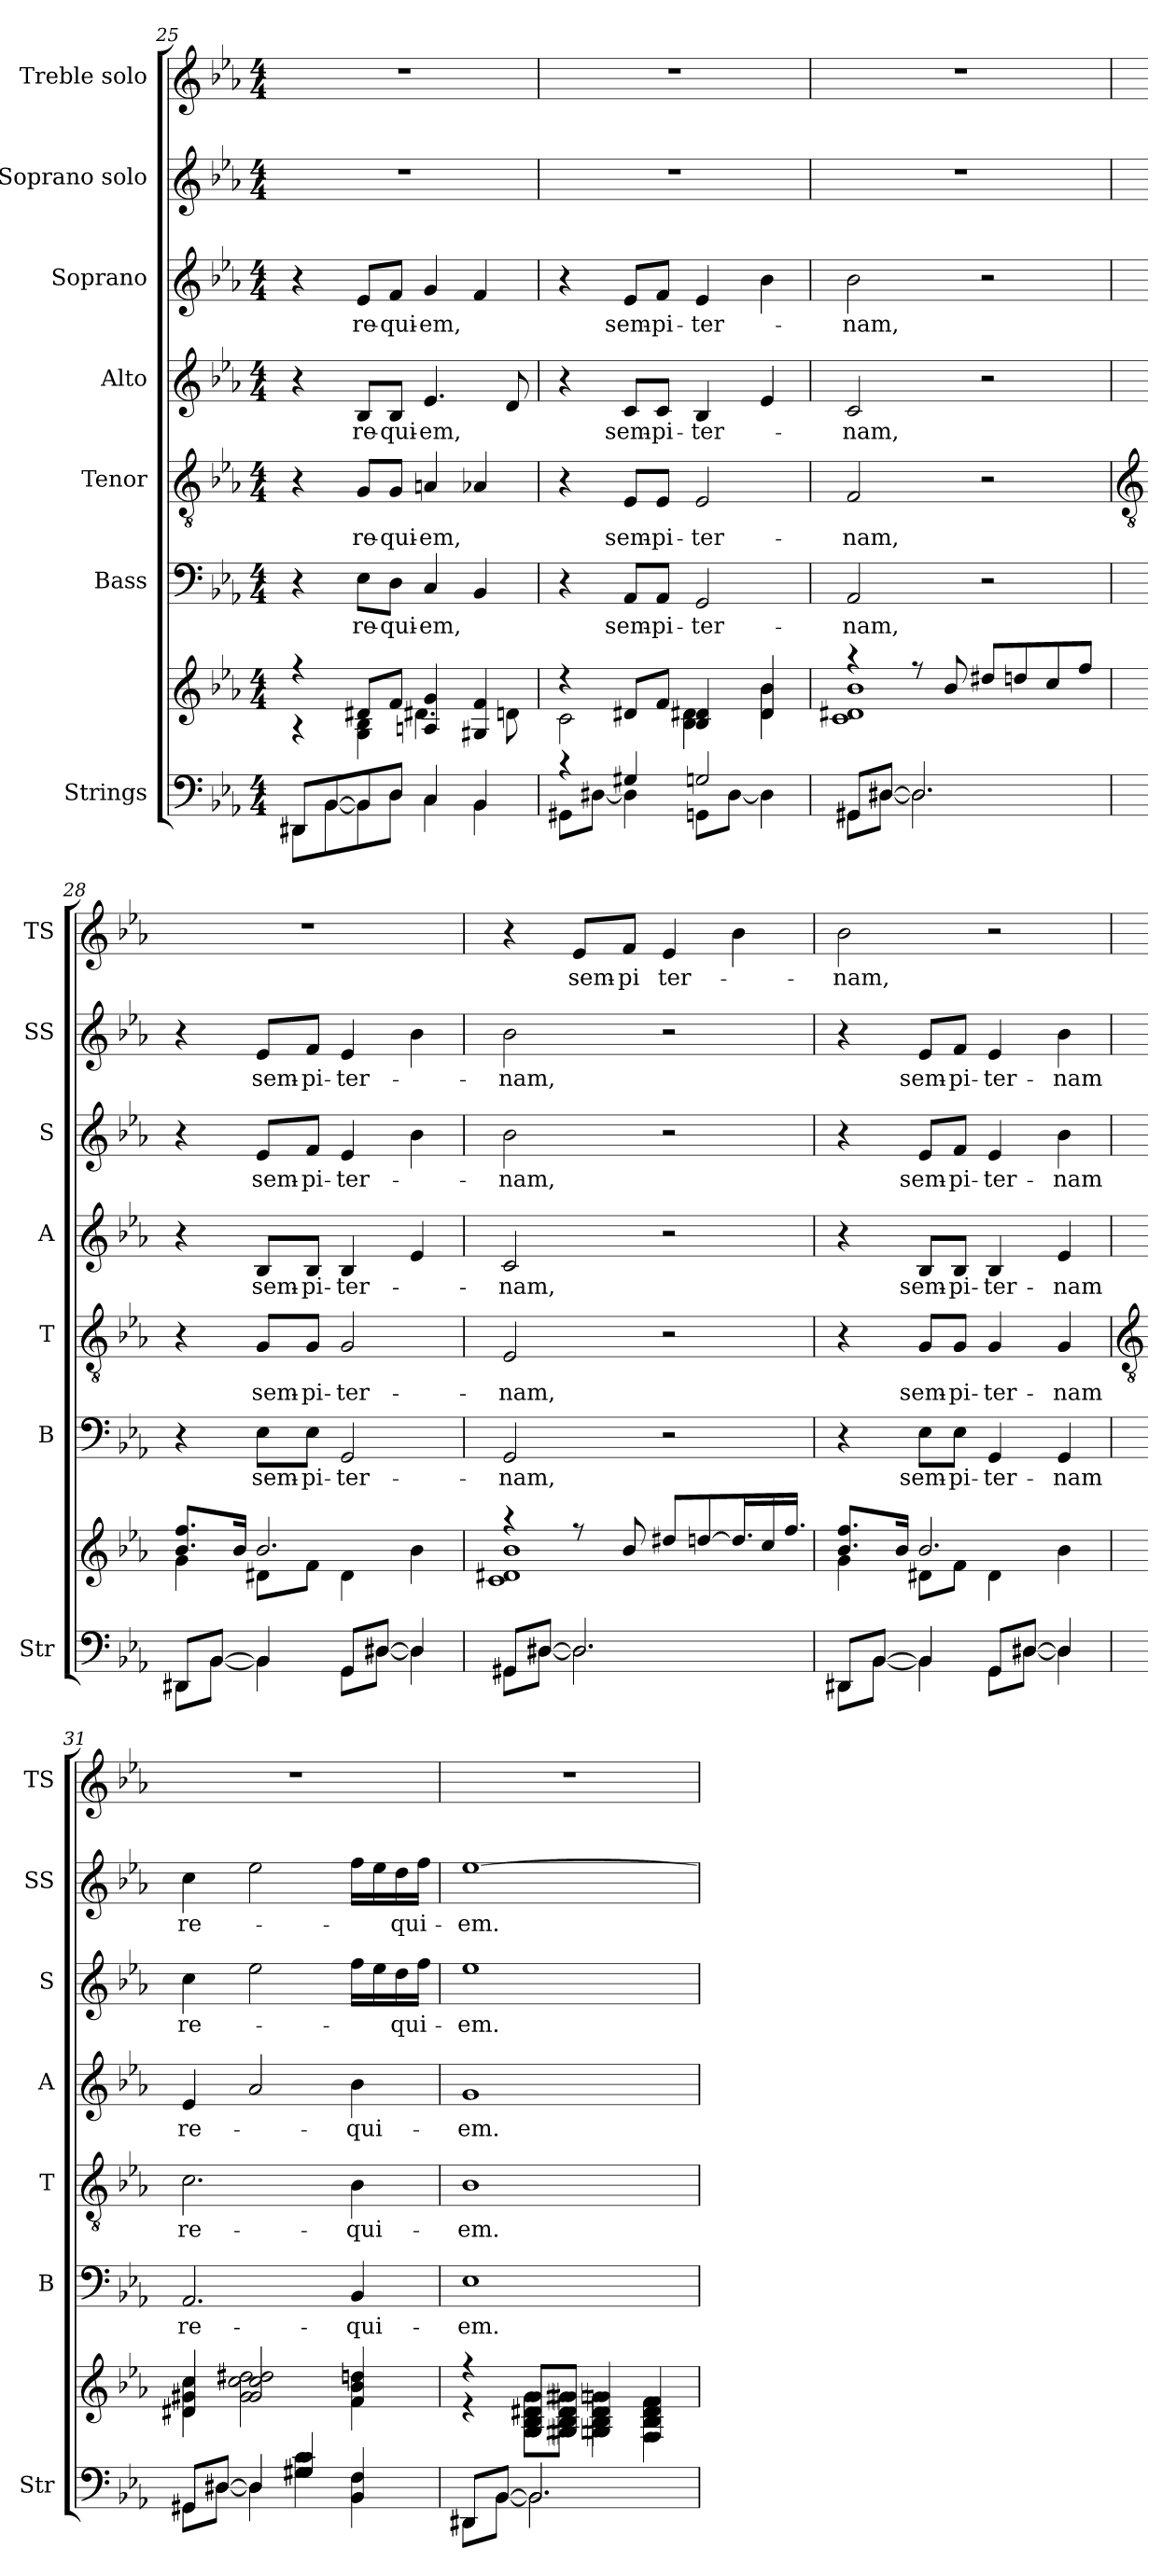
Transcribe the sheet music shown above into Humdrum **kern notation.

**kern	**kern	**kern	**text	**kern	**text	**kern	**text	**kern	**text	**kern	**text	**kern	**text
*part7	*part7	*part6	*part6	*part5	*part5	*part4	*part4	*part3	*part3	*part2	*part2	*part1	*part1
*staff8	*staff7	*staff6	*staff6	*staff5	*staff5	*staff4	*staff4	*staff3	*staff3	*staff2	*staff2	*staff1	*staff1
*I"Strings	*	*I"Bass	*	*I"Tenor	*	*I"Alto	*	*I"Soprano	*	*I"Soprano solo	*	*I"Treble solo	*
*I'Str	*	*I'B	*	*I'T	*	*I'A	*	*I'S	*	*I'SS	*	*I'TS	*
*clefF4	*clefG2	*clefF4	*	*clefGv2	*	*clefG2	*	*clefG2	*	*clefG2	*	*clefG2	*
*k[b-e-a-]	*k[b-e-a-]	*k[b-e-a-]	*	*k[b-e-a-]	*	*k[b-e-a-]	*	*k[b-e-a-]	*	*k[b-e-a-]	*	*k[b-e-a-]	*
*E-:	*E-:	*E-:	*	*E-:	*	*E-:	*	*E-:	*	*E-:	*	*E-:	*
*M4/4	*M4/4	*M4/4	*	*M4/4	*	*M4/4	*	*M4/4	*	*M4/4	*	*M4/4	*
=25	=25	=25	=25	=25	=25	=25	=25	=25	=25	=25	=25	=25	=25
*^	*^	*	*	*	*	*	*	*	*	*	*	*	*
8DD#X/L	8DD#X\L	4r	4r	4r	.	4r	.	4r	.	4r	.	1r	.	1r	.
[8BB-/	[8BB-\	.	.	.	.	.	.	.	.	.	.	.	.	.	.
!	!	!	!	!	!LO:LY:b	!	!LO:LY:b	!	!LO:LY:b	!	!LO:LY:b	!	!	!	!
8BB-/]	8BB-\]	8d#X/L	4G\ 4B-\	8E-L	re-	8GL	re-	8B-L	re-	8e-L	re-	.	.	.	.
!	!	!	!	!	!LO:LY:b	!	!LO:LY:b	!	!LO:LY:b	!	!LO:LY:b	!	!	!	!
8D/J	8D\J	8f/J	.	8DJ	-qui-	8GJ	-qui-	8B-J	-qui-	8fJ	-qui-	.	.	.	.
!	!	!	!	!	!LO:LY:b	!	!LO:LY:b	!	!LO:LY:b	!	!LO:LY:b	!	!	!	!
4C/	4C\	4An/ 4g/	4.d#X\	4C	-em,	4An	-em,	4.e-	-em,	4g	-em,	.	.	.	.
4BB-/	4BB-\	4G#X/ 4f/	.	4BB-	.	4A-X	.	.	.	4f	.	.	.	.	.
.	.	.	8dn\	.	.	.	.	8d	.	.	.	.	.	.	.
=26	=26	=26	=26	=26	=26	=26	=26	=26	=26	=26	=26	=26	=26	=26	=26
4r	8GG#X\L	4r	2c\	4r	.	4r	.	4r	.	4r	.	1r	.	1r	.
.	[8D#X\J	.	.	.	.	.	.	.	.	.	.	.	.	.	.
!	!	!	!	!	!LO:LY:b	!	!LO:LY:b	!	!LO:LY:b	!	!LO:LY:b	!	!	!	!
4G#X/	4D#\]	8d#X/L	.	8AA-L	sem-	8E-L	sem-	8cL	sem-	8e-L	sem-	.	.	.	.
!	!	!	!	!	!LO:LY:b	!	!LO:LY:b	!	!LO:LY:b	!	!LO:LY:b	!	!	!	!
.	.	8f/J	.	8AA-J	-pi-	8E-J	-pi-	8cJ	-pi-	8fJ	-pi-	.	.	.	.
!	!	!	!	!	!LO:LY:b	!	!LO:LY:b	!	!LO:LY:b	!	!LO:LY:b	!	!	!	!
2Gn/	8GGn\L	4B-/ 4d#/	4B-\ 4d#X\	2GG	-ter-	2E-	-ter-	4B-	-ter-	4e-	-ter-	.	.	.	.
.	[8D#\J	.	.	.	.	.	.	.	.	.	.	.	.	.	.
.	4D#\]	4d#/ 4b-/	4d#\ 4b-\	.	.	.	.	4e-	.	4b-	.	.	.	.	.
=27	=27	=27	=27	=27	=27	=27	=27	=27	=27	=27	=27	=27	=27	=27	=27
!	!	!	!	!	!LO:LY:b	!	!LO:LY:b	!	!LO:LY:b	!	!LO:LY:b	!	!	!	!
8GG#X/L	8GG#X\L	4r	1c\ 1d#X\ 1b-\	2AA-	-nam,	2F	-nam,	2c	-nam,	2b-	-nam,	1r	.	1r	.
[8D#X/J	[8D#X\J	.	.	.	.	.	.	.	.	.	.	.	.	.	.
2.D#/]	2.D#\]	8r	.	.	.	.	.	.	.	.	.	.	.	.	.
.	.	8b-/	.	.	.	.	.	.	.	.	.	.	.	.	.
.	.	8dd#X/L	.	2r	.	2r	.	2r	.	2r	.	.	.	.	.
.	.	8ddn/	.	.	.	.	.	.	.	.	.	.	.	.	.
.	.	8cc/	.	.	.	.	.	.	.	.	.	.	.	.	.
.	.	8ff/J	.	.	.	.	.	.	.	.	.	.	.	.	.
!!LO:LB:g=z
=28	=28	=28	=28	=28	=28	=28	=28	=28	=28	=28	=28	=28	=28	=28	=28
*	*	*	*	*	*	*clefGv2	*	*	*	*	*	*	*	*	*
8DD#X/L	8DD#X\L	8.b-/ 8.ff/L	4g\	4r	.	4r	.	4r	.	4r	.	4r	.	1r	.
[8BB-/J	[8BB-\J	.	.	.	.	.	.	.	.	.	.	.	.	.	.
.	.	16b-/J	.	.	.	.	.	.	.	.	.	.	.	.	.
!	!	!	!	!	!LO:LY:b	!	!LO:LY:b	!	!LO:LY:b	!	!LO:LY:b	!	!LO:LY:b	!	!
4BB-/]	4BB-\]	2.b-/	8d#X\L	8E-L	sem-	8GL	sem-	8B-L	sem-	8e-L	sem-	8e-L	sem-	.	.
!	!	!	!	!	!LO:LY:b	!	!LO:LY:b	!	!LO:LY:b	!	!LO:LY:b	!	!LO:LY:b	!	!
.	.	.	8f\J	8E-J	-pi-	8GJ	-pi-	8B-J	-pi-	8fJ	-pi-	8fJ	-pi-	.	.
!	!	!	!	!	!LO:LY:b	!	!LO:LY:b	!	!LO:LY:b	!	!LO:LY:b	!	!LO:LY:b	!	!
8GG/L	8GG\L	.	4d#\	2GG	-ter-	2G	-ter-	4B-	-ter-	4e-	-ter-	4e-	-ter-	.	.
[8D#X/J	[8D#X\J	.	.	.	.	.	.	.	.	.	.	.	.	.	.
4D#/]	4D#\]	.	4b-\	.	.	.	.	4e-	.	4b-	.	4b-	.	.	.
=29	=29	=29	=29	=29	=29	=29	=29	=29	=29	=29	=29	=29	=29	=29	=29
!	!	!	!	!	!LO:LY:b	!	!LO:LY:b	!	!LO:LY:b	!	!LO:LY:b	!	!LO:LY:b	!	!
8GG#X/L	8GG#X\L	4r	1c\ 1d#X\ 1b-\	2GG	-nam,	2E-	-nam,	2c	-nam,	2b-	-nam,	2b-	-nam,	4r	.
[8D#X/J	[8D#X\J	.	.	.	.	.	.	.	.	.	.	.	.	.	.
!	!	!	!	!	!	!	!	!	!	!	!	!	!	!	!LO:LY:b
2.D#/]	2.D#\]	8r	.	.	.	.	.	.	.	.	.	.	.	8e-L	sem-
!	!	!	!	!	!	!	!	!	!	!	!	!	!	!	!LO:LY:b
.	.	8b-/	.	.	.	.	.	.	.	.	.	.	.	8fJ	-pi
!	!	!	!	!	!	!	!	!	!	!	!	!	!	!	!LO:LY:b
.	.	8dd#X/L	.	2r	.	2r	.	2r	.	2r	.	2r	.	4e-	ter-
.	.	[8ddn/	.	.	.	.	.	.	.	.	.	.	.	.	.
.	.	16.dd/L]	.	.	.	.	.	.	.	.	.	.	.	4b-	.
.	.	16cc/	.	.	.	.	.	.	.	.	.	.	.	.	.
.	.	16.ff/JJ	.	.	.	.	.	.	.	.	.	.	.	.	.
=30	=30	=30	=30	=30	=30	=30	=30	=30	=30	=30	=30	=30	=30	=30	=30
!	!	!	!	!	!	!	!	!	!	!	!	!	!	!	!LO:LY:b
8DD#X/L	8DD#X\L	8.b-/ 8.ff/L	4g\	4r	.	4r	.	4r	.	4r	.	4r	.	2b-	-nam,
[8BB-/J	[8BB-\J	.	.	.	.	.	.	.	.	.	.	.	.	.	.
.	.	16b-/J	.	.	.	.	.	.	.	.	.	.	.	.	.
!	!	!	!	!	!LO:LY:b	!	!LO:LY:b	!	!LO:LY:b	!	!LO:LY:b	!	!LO:LY:b	!	!
4BB-/]	4BB-\]	2.b-/	8d#X\L	8E-L	sem-	8GL	sem-	8B-L	sem-	8e-L	sem-	8e-L	sem-	.	.
!	!	!	!	!	!LO:LY:b	!	!LO:LY:b	!	!LO:LY:b	!	!LO:LY:b	!	!LO:LY:b	!	!
.	.	.	8f\J	8E-J	-pi-	8GJ	-pi-	8B-J	-pi-	8fJ	-pi-	8fJ	-pi-	.	.
!	!	!	!	!	!LO:LY:b	!	!LO:LY:b	!	!LO:LY:b	!	!LO:LY:b	!	!LO:LY:b	!	!
8GG/L	8GG\L	.	4d#\	4GG	-ter-	4G	-ter-	4B-	-ter-	4e-	-ter-	4e-	-ter-	2r	.
[8D#X/J	[8D#X\J	.	.	.	.	.	.	.	.	.	.	.	.	.	.
!	!	!	!	!	!LO:LY:b	!	!LO:LY:b	!	!LO:LY:b	!	!LO:LY:b	!	!LO:LY:b	!	!
4D#/]	4D#\]	.	4b-\	4GG	-nam	4G	-nam	4e-	-nam	4b-	-nam	4b-	-nam	.	.
!!LO:LB:g=z
=31	=31	=31	=31	=31	=31	=31	=31	=31	=31	=31	=31	=31	=31	=31	=31
*	*	*	*	*	*	*clefGv2	*	*	*	*	*	*	*	*	*
!	!	!	!	!	!LO:LY:b	!	!LO:LY:b	!	!LO:LY:b	!	!LO:LY:b	!	!LO:LY:b	!	!
8GG#X/L	8GG#X\L	4d#X/ 4g#X/ 4cc/	4d#X\ 4g#X\ 4cc\	2.AA-	re-	2.c	re-	4e-	re-	4cc	re-	4cc	re-	1r	.
[8D#X/J	[8D#X\J	.	.	.	.	.	.	.	.	.	.	.	.	.	.
4D#/]	4D#\]	2g#/ 2cc/ 2dd#X/	2g#\ 2cc\ 2dd#X\	.	.	.	.	2a-	.	2ee-	.	2ee-	.	.	.
4G#X/ 4c/	4G#X\ 4c\	.	.	.	.	.	.	.	.	.	.	.	.	.	.
!	!	!	!	!	!LO:LY:b	!	!LO:LY:b	!	!LO:LY:b	!	!	!	!	!	!
4BB-/ 4F/	4BB-\ 4F\	4f/ 4b-/ 4ddn/	4f\ 4b-\ 4ddn\	4BB-	-qui-	4B-	-qui-	4b-	-qui-	16ffLL	.	16ffLL	.	.	.
.	.	.	.	.	.	.	.	.	.	16ee-	.	16ee-	.	.	.
!	!	!	!	!	!	!	!	!	!	!	!LO:LY:b	!	!LO:LY:b	!	!
.	.	.	.	.	.	.	.	.	.	16dd	-qui-	16dd	-qui-	.	.
.	.	.	.	.	.	.	.	.	.	16ffJJ	.	16ffJJ	.	.	.
=32	=32	=32	=32	=32	=32	=32	=32	=32	=32	=32	=32	=32	=32	=32	=32
!	!	!	!	!	!LO:LY:b	!	!LO:LY:b	!	!LO:LY:b	!	!LO:LY:b	!	!LO:LY:b	!	!
8DD#X/L	8DD#X\L	4r	4r	1E-	-em.	1B-	-em.	1g	-em.	1ee-	-em.	[1ee-	-em.	1r	.
[8BB-/J	[8BB-\J	.	.	.	.	.	.	.	.	.	.	.	.	.	.
2.BB-/]	2.BB-\]	8G/ 8B-/ 8d#X/ 8g/L	8G\ 8B-\ 8d#X\ 8g\L	.	.	.	.	.	.	.	.	.	.	.	.
.	.	8G#X/ 8B-/ 8d#/ 8g#X/J	8G#X\ 8B-\ 8d#\ 8g#X\J	.	.	.	.	.	.	.	.	.	.	.	.
.	.	4Gn/ 4B-/ 4d#/ 4gn/	4Gn\ 4B-\ 4d#\ 4gn\	.	.	.	.	.	.	.	.	.	.	.	.
.	.	4F/ 4B-/ 4d#/ 4f/	4F\ 4B-\ 4d#\ 4f\	.	.	.	.	.	.	.	.	.	.	.	.
*v	*v	*	*	*	*	*	*	*	*	*	*	*	*	*	*
*	*v	*v	*	*	*	*	*	*	*	*	*	*	*	*
=	=	=	=	=	=	=	=	=	=	=	=	=	=
*-	*-	*-	*-	*-	*-	*-	*-	*-	*-	*-	*-	*-	*-
